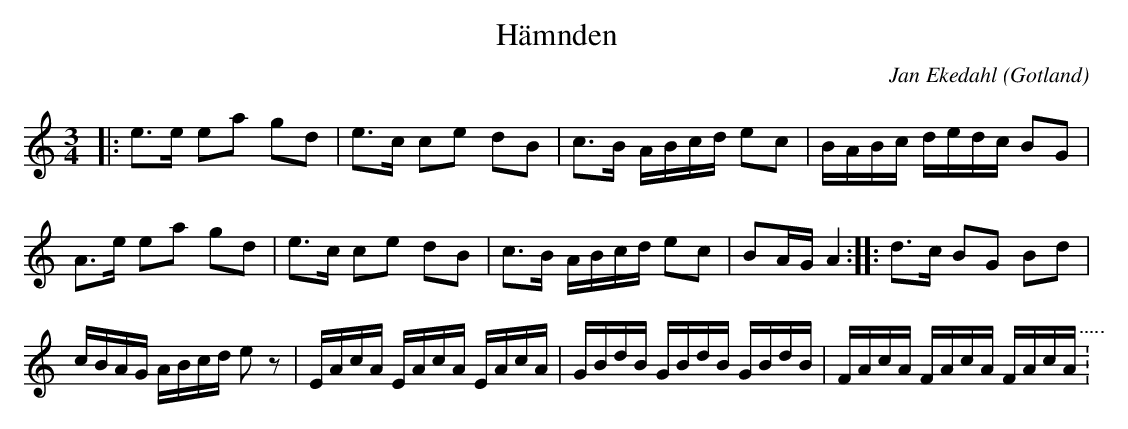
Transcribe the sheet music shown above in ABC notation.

X:1
T:Hämnden
O:Gotland
C:Jan Ekedahl
M:3/4
L:1/8
K:Am
|: e>e ea gd | e>c ce dB | c>B A/B/c/d/ ec | B/A/B/c/ d/e/d/c/ BG | A>e ea gd | e>c ce dB | c>B A/B/c/d/ ec | BA/G/ A2:| |:d>c BG Bd | c/B/A/G/ A/B/c/d/ ez | E/A/c/A/ E/A/c/A/ E/A/c/A/ | G/B/d/B/ G/B/d/B/ G/B/d/B/ | F/A/c/A/ F/A/c/A/ F/A/c/A/ "....." .|
